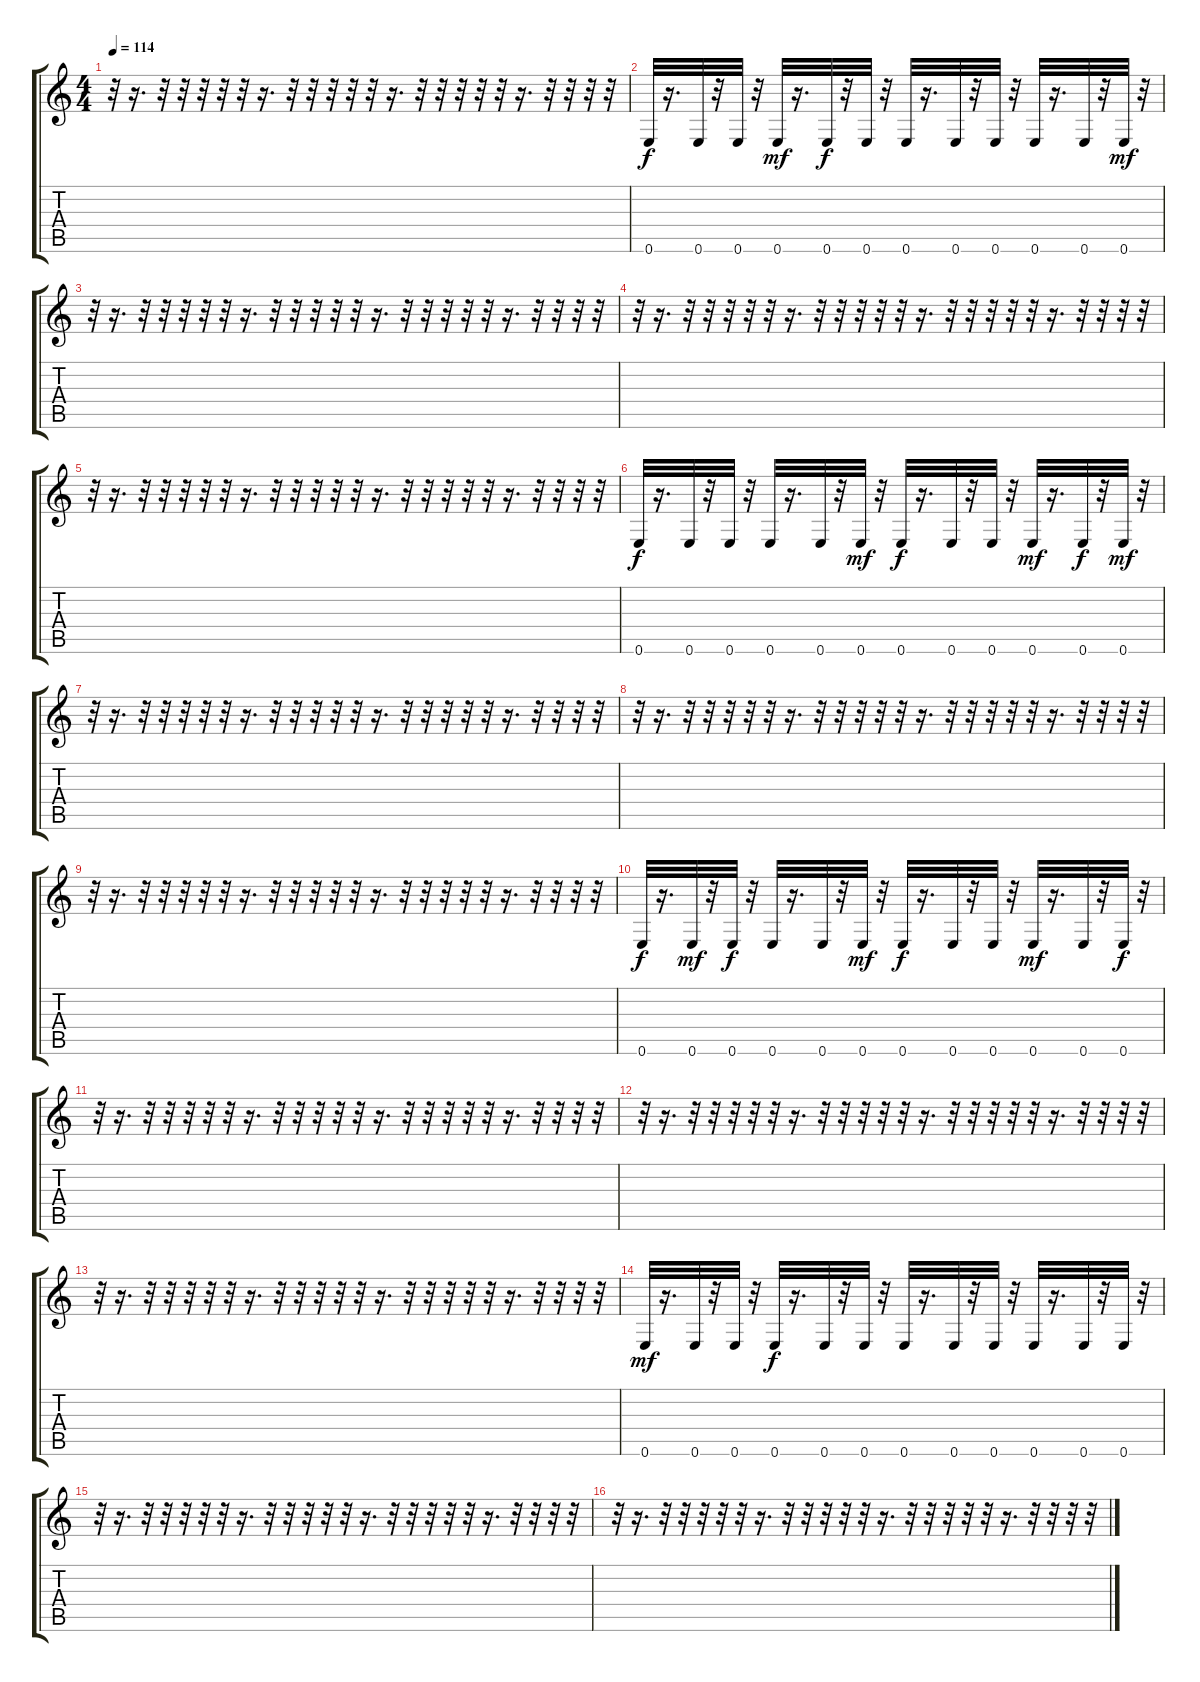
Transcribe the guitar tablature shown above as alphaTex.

\track "" {instrument synthbass2}
\staff {score tabs}
\tuning (E4 B3 G3 D3 A2 E2) {hide}
\ts (4 4)
\tempo 114
\clef g2
\ks c
r.32{dy mf} r.16{d} r.32 r.32 r.32 r.32 r.32 r.16{d} r.32 r.32 r.32 r.32 r.32 r.16{d} r.32 r.32 r.32 r.32 r.32 r.16{d} r.32 r.32 r.32 r.32 |
0.6.32{dy f} r.16{d} 0.6.32 r.32 0.6.32 r.32 0.6.32{dy mf} r.16{d} 0.6.32{dy f} r.32 0.6.32 r.32 0.6.32 r.16{d} 0.6.32 r.32 0.6.32 r.32 0.6.32 r.16{d} 0.6.32 r.32 0.6.32{dy mf} r.32 |
r.32 r.16{d} r.32 r.32 r.32 r.32 r.32 r.16{d} r.32 r.32 r.32 r.32 r.32 r.16{d} r.32 r.32 r.32 r.32 r.32 r.16{d} r.32 r.32 r.32 r.32 |
r.32 r.16{d} r.32 r.32 r.32 r.32 r.32 r.16{d} r.32 r.32 r.32 r.32 r.32 r.16{d} r.32 r.32 r.32 r.32 r.32 r.16{d} r.32 r.32 r.32 r.32 |
r.32 r.16{d} r.32 r.32 r.32 r.32 r.32 r.16{d} r.32 r.32 r.32 r.32 r.32 r.16{d} r.32 r.32 r.32 r.32 r.32 r.16{d} r.32 r.32 r.32 r.32 |
0.6.32{dy f} r.16{d} 0.6.32 r.32 0.6.32 r.32 0.6.32 r.16{d} 0.6.32 r.32 0.6.32{dy mf} r.32 0.6.32{dy f} r.16{d} 0.6.32 r.32 0.6.32 r.32 0.6.32{dy mf} r.16{d} 0.6.32{dy f} r.32 0.6.32{dy mf} r.32 |
r.32 r.16{d} r.32 r.32 r.32 r.32 r.32 r.16{d} r.32 r.32 r.32 r.32 r.32 r.16{d} r.32 r.32 r.32 r.32 r.32 r.16{d} r.32 r.32 r.32 r.32 |
r.32 r.16{d} r.32 r.32 r.32 r.32 r.32 r.16{d} r.32 r.32 r.32 r.32 r.32 r.16{d} r.32 r.32 r.32 r.32 r.32 r.16{d} r.32 r.32 r.32 r.32 |
r.32 r.16{d} r.32 r.32 r.32 r.32 r.32 r.16{d} r.32 r.32 r.32 r.32 r.32 r.16{d} r.32 r.32 r.32 r.32 r.32 r.16{d} r.32 r.32 r.32 r.32 |
0.6.32{dy f} r.16{d} 0.6.32{dy mf} r.32 0.6.32{dy f} r.32 0.6.32 r.16{d} 0.6.32 r.32 0.6.32{dy mf} r.32 0.6.32{dy f} r.16{d} 0.6.32 r.32 0.6.32 r.32 0.6.32{dy mf} r.16{d} 0.6.32 r.32 0.6.32{dy f} r.32 |
r.32 r.16{d} r.32 r.32 r.32 r.32 r.32 r.16{d} r.32 r.32 r.32 r.32 r.32 r.16{d} r.32 r.32 r.32 r.32 r.32 r.16{d} r.32 r.32 r.32 r.32 |
r.32 r.16{d} r.32 r.32 r.32 r.32 r.32 r.16{d} r.32 r.32 r.32 r.32 r.32 r.16{d} r.32 r.32 r.32 r.32 r.32 r.16{d} r.32 r.32 r.32 r.32 |
r.32 r.16{d} r.32 r.32 r.32 r.32 r.32 r.16{d} r.32 r.32 r.32 r.32 r.32 r.16{d} r.32 r.32 r.32 r.32 r.32 r.16{d} r.32 r.32 r.32 r.32 |
0.6.32{dy mf} r.16{d} 0.6.32 r.32 0.6.32 r.32 0.6.32{dy f} r.16{d} 0.6.32 r.32 0.6.32 r.32 0.6.32 r.16{d} 0.6.32 r.32 0.6.32 r.32 0.6.32 r.16{d} 0.6.32 r.32 0.6.32 r.32 |
r.32 r.16{d} r.32 r.32 r.32 r.32 r.32 r.16{d} r.32 r.32 r.32 r.32 r.32 r.16{d} r.32 r.32 r.32 r.32 r.32 r.16{d} r.32 r.32 r.32 r.32 |
r.32 r.16{d} r.32 r.32 r.32 r.32 r.32 r.16{d} r.32 r.32 r.32 r.32 r.32 r.16{d} r.32 r.32 r.32 r.32 r.32 r.16{d} r.32 r.32 r.32 r.32
